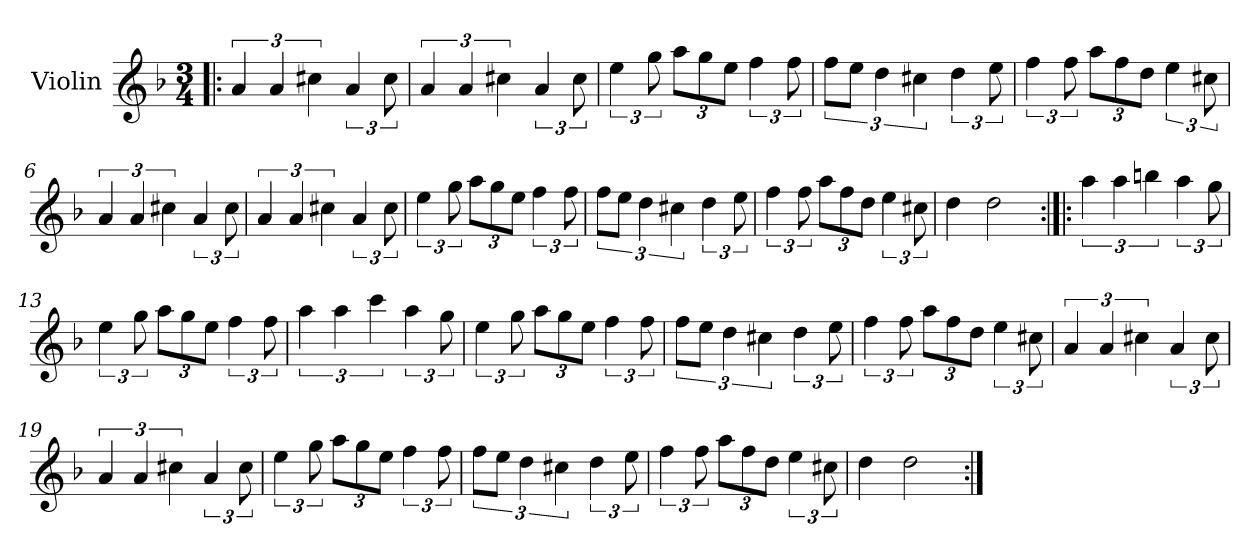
**kern
*part1
*staff1
*I"Violin
*I'Vln.
*clefG2
*k[b-]
*M3/4
=1!|:
6a/
6a/
6cc#X\
6a/
12cc#\
=2
6a/
6a/
6cc#X\
6a/
12cc#\
=3
6ee\
12gg\
12aa\L
12gg\
12ee\J
6ff\
12ff\
=4
12ff\L
12ee\J
6dd\
6cc#X\
6dd\
12ee\
=5
6ff\
12ff\
12aa\L
12ff\
12dd\J
6ee\
12cc#X\
!!LO:LB:g=z
=6
6a/
6a/
6cc#X\
6a/
12cc#\
=7
6a/
6a/
6cc#X\
6a/
12cc#\
=8
6ee\
12gg\
12aa\L
12gg\
12ee\J
6ff\
12ff\
=9
12ff\L
12ee\J
6dd\
6cc#X\
6dd\
12ee\
=10
6ff\
12ff\
12aa\L
12ff\
12dd\J
6ee\
12cc#X\
=11
4dd\
2dd\
!!LO:LB:g=z
=12:|!|:
6aa\
6aa\
6bbn\
6aa\
12gg\
=13
6ee\
12gg\
12aa\L
12gg\
12ee\J
6ff\
12ff\
=14
6aa\
6aa\
6ccc\
6aa\
12gg\
=15
6ee\
12gg\
12aa\L
12gg\
12ee\J
6ff\
12ff\
=16
12ff\L
12ee\J
6dd\
6cc#X\
6dd\
12ee\
=17
6ff\
12ff\
12aa\L
12ff\
12dd\J
6ee\
12cc#X\
!!LO:LB:g=z
=18
6a/
6a/
6cc#X\
6a/
12cc#\
=19
6a/
6a/
6cc#X\
6a/
12cc#\
=20
6ee\
12gg\
12aa\L
12gg\
12ee\J
6ff\
12ff\
=21
12ff\L
12ee\J
6dd\
6cc#X\
6dd\
12ee\
=22
6ff\
12ff\
12aa\L
12ff\
12dd\J
6ee\
12cc#X\
=23
4dd\
2dd\
=:|!
*-
